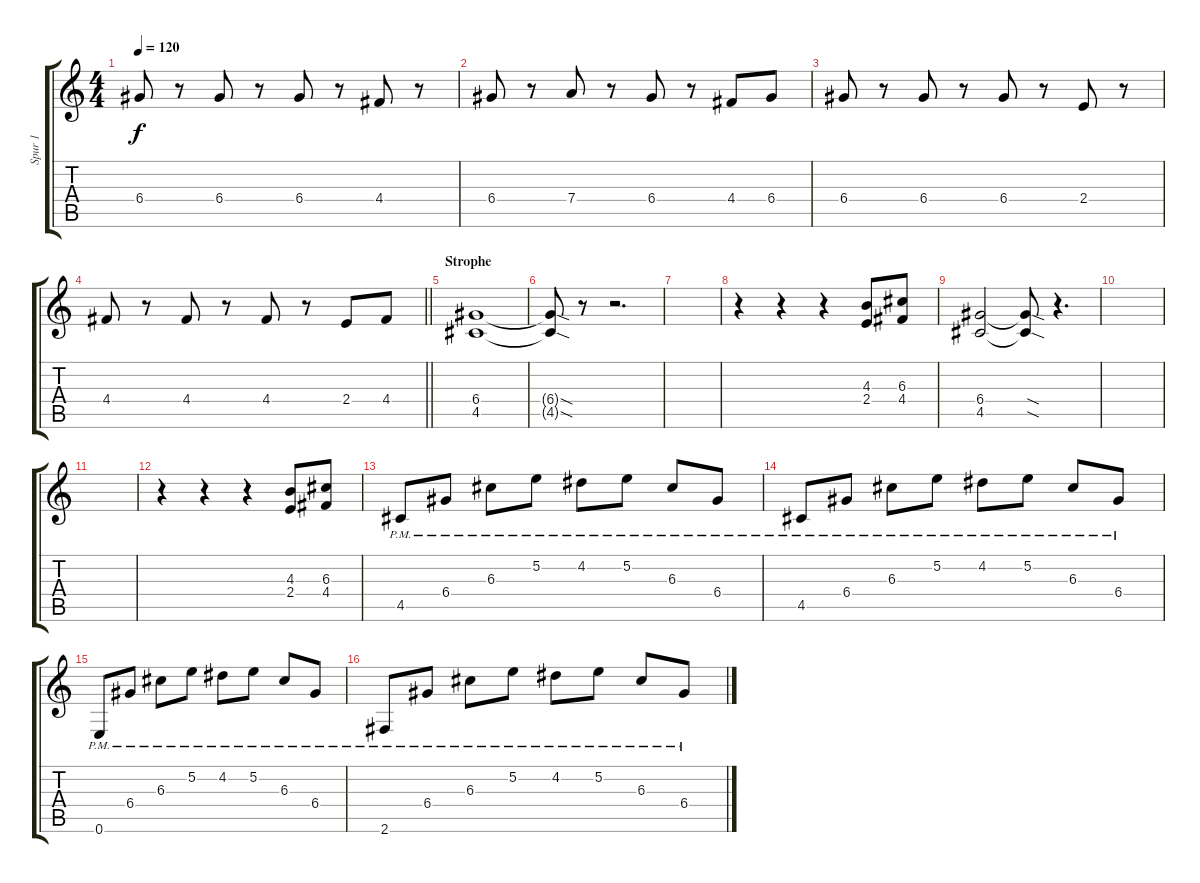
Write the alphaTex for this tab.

\track ("Spur 1" "Spur 1") {instrument distortionguitar}
\staff {score tabs}
\tuning (E4 B3 G3 D3 A2 E2) {hide}
\ts (4 4)
\tempo 120
\clef g2
\ks c
6.4.8{dy f} r.8 6.4.8 r.8 6.4.8 r.8 4.4.8 r.8 |
6.4.8 r.8 7.4.8 r.8 6.4.8 r.8 4.4.8 6.4.8 |
6.4.8 r.8 6.4.8 r.8 6.4.8 r.8 2.4.8 r.8 |
\barLineRight lightlight
4.4.8 r.8 4.4.8 r.8 4.4.8 r.8 2.4.8 4.4.8 |
\section ("" "Strophe")
(6.4 4.5).1 |
(6.4{sod t} 4.5{sod t}).8 r.8 r.2{d} |
|
r.4 r.4 r.4 (4.3 2.4).8 (6.3 4.4).8 |
(6.4 4.5).2 (6.4{sod t} 4.5{sod t}).8 r.4{d} |
|
|
r.4 r.4 r.4 (4.3 2.4).8 (6.3 4.4).8 |
4.5{pm}.8 6.4{pm}.8 6.3{pm}.8 5.2{pm}.8 4.2{pm}.8 5.2{pm}.8 6.3{pm}.8 6.4{pm}.8 |
4.5{pm}.8 6.4{pm}.8 6.3{pm}.8 5.2{pm}.8 4.2{pm}.8 5.2{pm}.8 6.3{pm}.8 6.4{pm}.8 |
0.6{pm}.8 6.4{pm}.8 6.3{pm}.8 5.2{pm}.8 4.2{pm}.8 5.2{pm}.8 6.3{pm}.8 6.4{pm}.8 |
2.6{pm}.8 6.4{pm}.8 6.3{pm}.8 5.2{pm}.8 4.2{pm}.8 5.2{pm}.8 6.3{pm}.8 6.4{pm}.8
